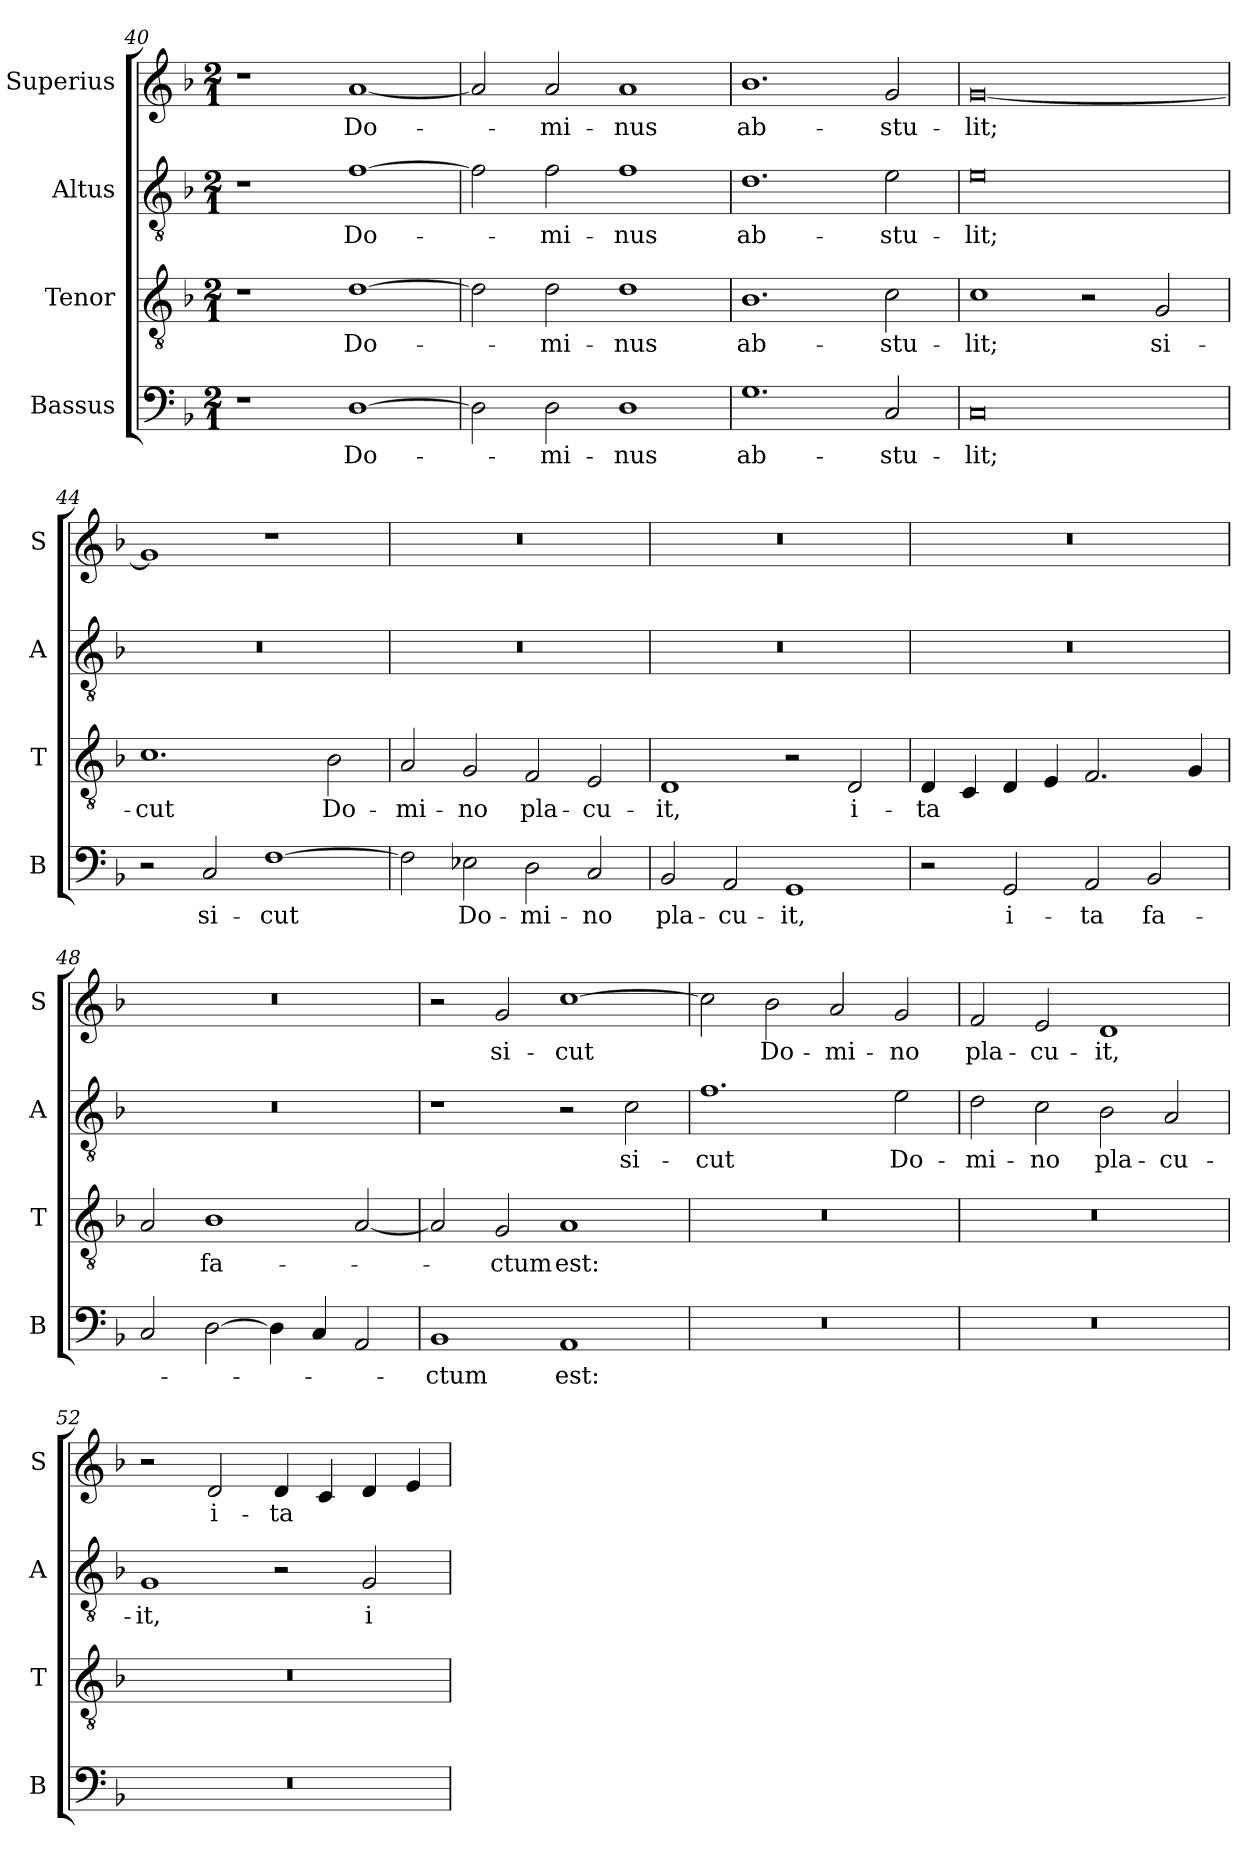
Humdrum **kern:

**kern	**text	**kern	**text	**kern	**text	**kern	**text
*part4	*part4	*part3	*part3	*part2	*part2	*part1	*part1
*staff4	*staff4	*staff3	*staff3	*staff2	*staff2	*staff1	*staff1
*I"Bassus	*	*I"Tenor	*	*I"Altus	*	*I"Superius	*
*I'B	*	*I'T	*	*I'A	*	*I'S	*
*clefF4	*	*clefGv2	*	*clefGv2	*	*clefG2	*
*k[b-]	*	*k[b-]	*	*k[b-]	*	*k[b-]	*
*F:	*	*F:	*	*F:	*	*F:	*
*M2/1	*	*M2/1	*	*M2/1	*	*M2/1	*
=40	=40	=40	=40	=40	=40	=40	=40
1r	.	1r	.	1r	.	1r	.
[1D	Do-	[1d	Do-	[1f	Do-	[1a	Do-
=41	=41	=41	=41	=41	=41	=41	=41
2D]	.	2d]	.	2f]	.	2a]	.
2D	-mi-	2d	-mi-	2f	-mi-	2a	-mi-
1D	-nus	1d	-nus	1f	-nus	1a	-nus
=42	=42	=42	=42	=42	=42	=42	=42
1.G	ab-	1.B-	ab-	1.d	ab-	1.b-	ab-
2C	-stu-	2c	-stu-	2e	-stu-	2g	-stu-
=43	=43	=43	=43	=43	=43	=43	=43
0C	-lit;	1c	-lit;	0e	-lit;	[0g	-lit;
.	.	2r	.	.	.	.	.
.	.	2G	si-	.	.	.	.
=44	=44	=44	=44	=44	=44	=44	=44
2r	.	1.c	-cut	0r	.	1g]	.
2C	si-	.	.	.	.	.	.
[1F	-cut	.	.	.	.	1r	.
.	.	2B-	Do-	.	.	.	.
=45	=45	=45	=45	=45	=45	=45	=45
2F]	.	2A	-mi-	0r	.	0r	.
2E-X	Do-	2G	-no	.	.	.	.
2D	-mi-	2F	pla-	.	.	.	.
2C	-no	2E	-cu-	.	.	.	.
=46	=46	=46	=46	=46	=46	=46	=46
2BB-	pla-	1D	-it,	0r	.	0r	.
2AA	-cu-	.	.	.	.	.	.
1GG	-it,	2r	.	.	.	.	.
.	.	2D	i-	.	.	.	.
=47	=47	=47	=47	=47	=47	=47	=47
2r	.	4D	-ta	0r	.	0r	.
.	.	4C	.	.	.	.	.
2GG	i-	4D	.	.	.	.	.
.	.	4E	.	.	.	.	.
2AA	-ta	2.F	.	.	.	.	.
2BB-	fa-	.	.	.	.	.	.
.	.	4G	.	.	.	.	.
=48	=48	=48	=48	=48	=48	=48	=48
2C	.	2A	.	0r	.	0r	.
[2D	.	1B-	fa-	.	.	.	.
4D]	.	.	.	.	.	.	.
4C	.	.	.	.	.	.	.
2AA	.	[2A	.	.	.	.	.
=49	=49	=49	=49	=49	=49	=49	=49
1BB-	-ctum	2A]	.	1r	.	2r	.
.	.	2G	-ctum	.	.	2g	si-
1AA	est:	1A	est:	2r	.	[1cc	-cut
.	.	.	.	2c	si-	.	.
=50	=50	=50	=50	=50	=50	=50	=50
0r	.	0r	.	1.f	-cut	2cc]	.
.	.	.	.	.	.	2b-	Do-
.	.	.	.	.	.	2a	-mi-
.	.	.	.	2e	Do-	2g	-no
=51	=51	=51	=51	=51	=51	=51	=51
0r	.	0r	.	2d	-mi-	2f	pla-
.	.	.	.	2c	-no	2e	-cu-
.	.	.	.	2B-	pla-	1d	-it,
.	.	.	.	2A	-cu-	.	.
=52	=52	=52	=52	=52	=52	=52	=52
0r	.	0r	.	1G	-it,	2r	.
.	.	.	.	.	.	2d	i-
.	.	.	.	2r	.	4d	-ta
.	.	.	.	.	.	4c	.
.	.	.	.	2G	i-	4d	.
.	.	.	.	.	.	4e	.
=	=	=	=	=	=	=	=
*-	*-	*-	*-	*-	*-	*-	*-
